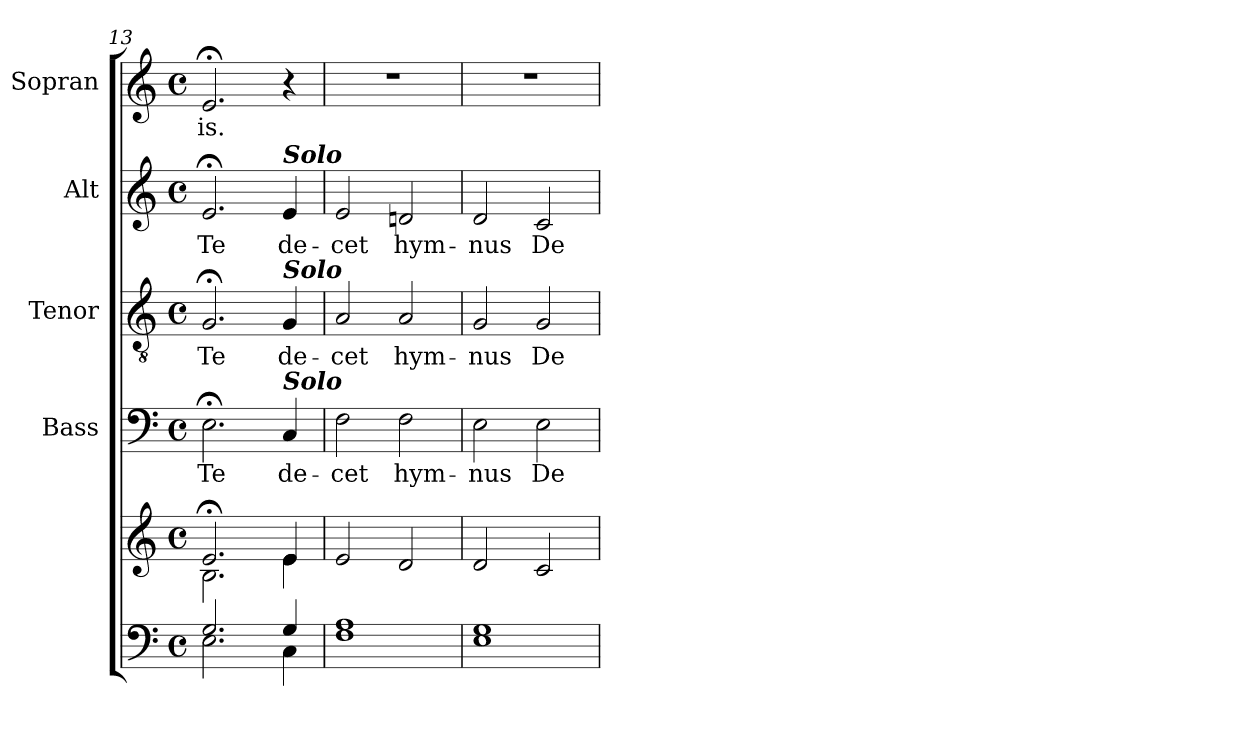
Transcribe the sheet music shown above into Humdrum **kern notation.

**kern	**kern	**kern	**text	**kern	**text	**kern	**text	**kern	**text
*part5	*part5	*part4	*part4	*part3	*part3	*part2	*part2	*part1	*part1
*staff6	*staff5	*staff4	*staff4	*staff3	*staff3	*staff2	*staff2	*staff1	*staff1
*	*	*I"Bass	*	*I"Tenor	*	*I"Alt	*	*I"Sopran	*
*	*	*I'B.	*	*I'T.	*	*I'A.	*	*I'S.	*
*clefF4	*clefG2	*clefF4	*	*clefGv2	*	*clefG2	*	*clefG2	*
*k[]	*k[]	*k[]	*	*k[]	*	*k[]	*	*k[]	*
*C:	*C:	*C:	*	*C:	*	*C:	*	*C:	*
*M4/4	*M4/4	*M4/4	*	*M4/4	*	*M4/4	*	*M4/4	*
*met(c)	*met(c)	*met(c)	*	*met(c)	*	*met(c)	*	*met(c)	*
=13	=13	=13	=13	=13	=13	=13	=13	=13	=13
*^	*^	*	*	*	*	*	*	*	*
!	!	!	!	!	!LO:LY:b	!	!LO:LY:b	!	!LO:LY:b	!	!LO:LY:b
2.G/	2.E\	2.e;</	2.B\	2.E;<\	Te	2.G;</	Te	2.e;</	Te	2.e;</	-is.
!	!	!	!	!	!	!	!	!LO:TX:a:Bi:t=Solo	!	!	!
!	!	!	!	!	!	!LO:TX:a:Bi:t=Solo	!	!	!	!	!
!	!	!	!	!LO:TX:a:Bi:t=Solo	!	!	!	!	!	!	!
!	!	!	!	!	!LO:LY:b	!	!LO:LY:b	!	!LO:LY:b	!	!
4G/	4C\	4e/	4e\	4C/	de-	4G/	de-	4e/	de-	4r	.
=14	=14	=14	=14	=14	=14	=14	=14	=14	=14	=14	=14
!	!	!	!	!	!LO:LY:b	!	!LO:LY:b	!	!LO:LY:b	!	!
*	*	*v	*v	*	*	*	*	*	*	*	*
1A	1F	2e/	2F\	-cet	2A/	-cet	2e/	-cet	1r	.
!	!	!	!	!LO:LY:b	!	!LO:LY:b	!	!LO:LY:b	!	!
.	.	2d/	2F\	hym-	2A/	hym-	2dn/	hym-	.	.
=15	=15	=15	=15	=15	=15	=15	=15	=15	=15	=15
!	!	!	!	!LO:LY:b	!	!LO:LY:b	!	!LO:LY:b	!	!
1G	1E	2d/	2E\	-nus	2G/	-nus	2d/	-nus	1r	.
!	!	!	!	!LO:LY:b	!	!LO:LY:b	!	!LO:LY:b	!	!
.	.	2c/	2E\	De-	2G/	De-	2c/	De-	.	.
*v	*v	*	*	*	*	*	*	*	*	*
=	=	=	=	=	=	=	=	=	=
*-	*-	*-	*-	*-	*-	*-	*-	*-	*-
